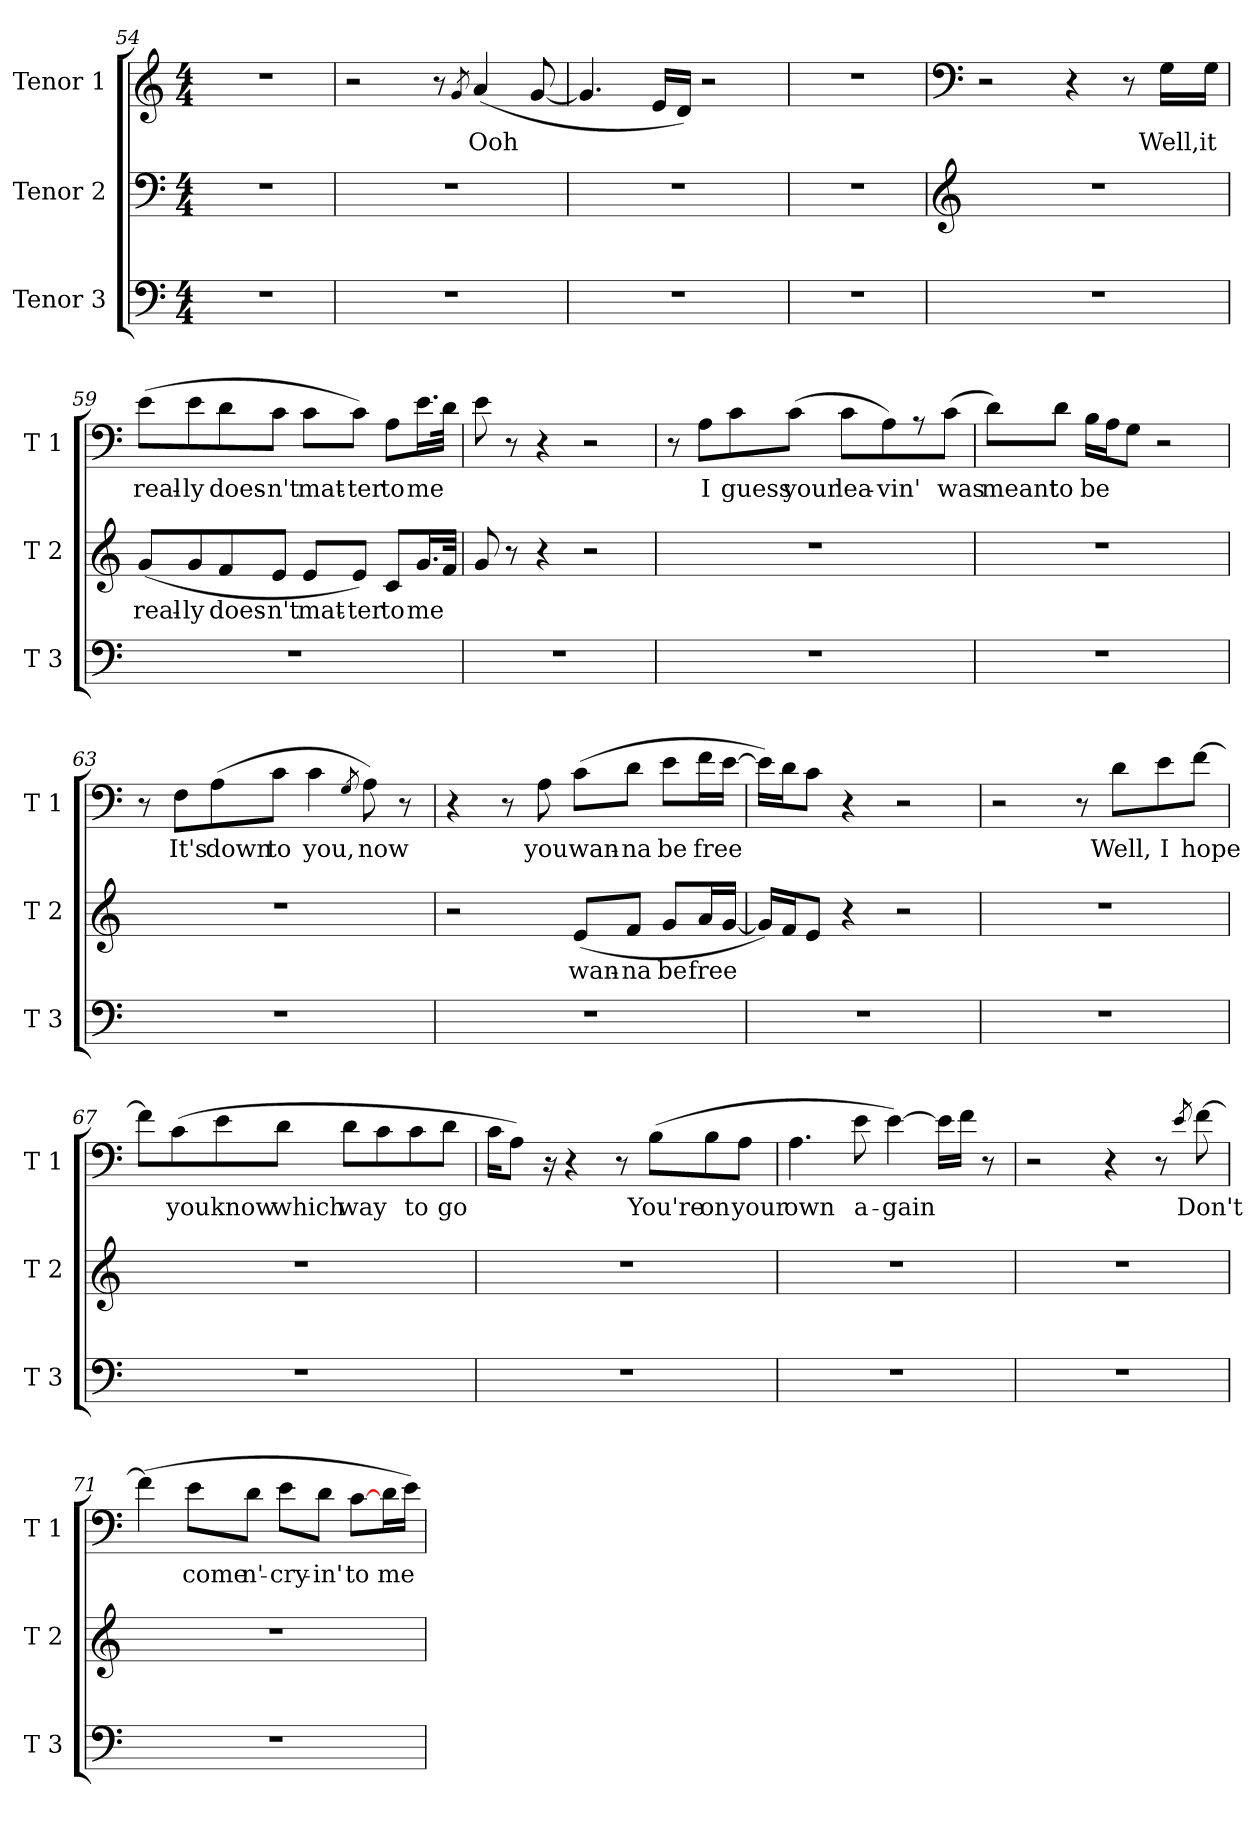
**kern	**kern	**text	**kern	**text
*part3	*part2	*part2	*part1	*part1
*staff3	*staff2	*staff2	*staff1	*staff1
*I"Tenor 3	*I"Tenor 2	*	*I"Tenor 1	*
*I'T 3	*I'T 2	*	*I'T 1	*
*clefF4	*clefF4	*	*clefG2	*
*k[]	*k[]	*	*k[]	*
*C:	*C:	*	*C:	*
*M4/4	*M4/4	*	*M4/4	*
=54	=54	=54	=54	=54
1r	1r	.	1r	.
=55	=55	=55	=55	=55
1r	1r	.	2r	.
.	.	.	8r	.
.	.	.	8qg/	.
!	!	!	!	!LO:LY:b
.	.	.	(<4a/	Ooh
.	.	.	[8g/	.
=56	=56	=56	=56	=56
1r	1r	.	4.g/]	.
.	.	.	16e/LL	.
.	.	.	16d/JJ)	.
.	.	.	2r	.
=57	=57	=57	=57	=57
1r	1r	.	1r	.
=58	=58	=58	=58	=58
*	*clefG2	*	*clefF4	*
1r	1r	.	2r	.
.	.	.	4r	.
.	.	.	8r	.
!	!	!	!	!LO:LY:b
.	.	.	16G\LL	Well,
!	!	!	!	!LO:LY:b
.	.	.	16G\JJ	it
=59	=59	=59	=59	=59
!	!	!LO:LY:b	!	!LO:LY:b
1r	(<8g/L	real-	(>8e\L	real-
!	!	!LO:LY:b	!	!LO:LY:b
.	8g/	-ly	8e\	-ly
!	!	!LO:LY:b	!	!LO:LY:b
.	8f/	does-	8d\	does-
!	!	!LO:LY:b	!	!LO:LY:b
.	8e/J	-n't	8c\J	-n't
!	!	!LO:LY:b	!	!LO:LY:b
.	8e/L	mat-	8c\L	mat-
!	!	!LO:LY:b	!	!LO:LY:b
.	8e/J)	-ter	8c\J)	-ter
!	!	!LO:LY:b	!	!LO:LY:b
.	8c/L	to	8A\L	to
!	!	!LO:LY:b	!	!LO:LY:b
.	16.g/L	me	16.e\L	me
.	32f/JJk	.	32d\JJk	.
=60	=60	=60	=60	=60
1r	8g/	.	8e\	.
.	8r	.	8r	.
.	4r	.	4r	.
.	2r	.	2r	.
=61	=61	=61	=61	=61
1r	1r	.	8r	.
!	!	!	!	!LO:LY:b
.	.	.	8A\L	I
!	!	!	!	!LO:LY:b
.	.	.	8c\	guess
!	!	!	!	!LO:LY:b
.	.	.	(>8c\J	your
!	!	!	!	!LO:LY:b
.	.	.	8c\L	lea-
!	!	!	!	!LO:LY:b
.	.	.	8A\)	-vin'
.	.	.	8r	.
!	!	!	!	!LO:LY:b
.	.	.	(>8c\J	was
=62	=62	=62	=62	=62
!	!	!	!	!LO:LY:b
1r	1r	.	8d\L)	meant
!	!	!	!	!LO:LY:b
.	.	.	8d\J	to
!	!	!	!	!LO:LY:b
.	.	.	16B\LL	be
.	.	.	16A\J	.
.	.	.	8G\J	.
.	.	.	2r	.
=63	=63	=63	=63	=63
1r	1r	.	8r	.
!	!	!	!	!LO:LY:b
.	.	.	8F\L	It's
!	!	!	!	!LO:LY:b
.	.	.	(>8A\	down
!	!	!	!	!LO:LY:b
.	.	.	8c\J	to
!	!	!	!	!LO:LY:b
.	.	.	4c\	you,
.	.	.	8qG/	.
!	!	!	!	!LO:LY:b
.	.	.	8A\)	now
.	.	.	8r	.
=64	=64	=64	=64	=64
1r	2r	.	4r	.
.	.	.	8r	.
!	!	!	!	!LO:LY:b
.	.	.	8A\	you
!	!	!LO:LY:b	!	!LO:LY:b
.	(<8e/L	wan-	(>8c\L	wan-
!	!	!LO:LY:b	!	!LO:LY:b
.	8f/J	-na	8d\J	-na
!	!	!LO:LY:b	!	!LO:LY:b
.	8g/L	be	8e\L	be
!	!	!LO:LY:b	!	!LO:LY:b
.	16a/L	free	16f\L	free
.	[16g/JJ	.	[16e\JJ	.
=65	=65	=65	=65	=65
1r	16g/LL])	.	16e\LL])	.
.	16f/J	.	16d\J	.
.	8e/J	.	8c\J	.
.	4r	.	4r	.
.	2r	.	2r	.
=66	=66	=66	=66	=66
1r	1r	.	2r	.
.	.	.	8r	.
!	!	!	!	!LO:LY:b
.	.	.	8d\L	Well,
!	!	!	!	!LO:LY:b
.	.	.	8e\	I
!	!	!	!	!LO:LY:b
.	.	.	[8f\J	hope
=67	=67	=67	=67	=67
1r	1r	.	8f\L]	.
!	!	!	!	!LO:LY:b
.	.	.	(>8c\	you
!	!	!	!	!LO:LY:b
.	.	.	8e\	know
!	!	!	!	!LO:LY:b
.	.	.	8d\J	which
!	!	!	!	!LO:LY:b
.	.	.	8d\L	way
.	.	.	8c\	.
!	!	!	!	!LO:LY:b
.	.	.	8c\	to
!	!	!	!	!LO:LY:b
.	.	.	8d\J	go
=68	=68	=68	=68	=68
1r	1r	.	16c\KL	.
.	.	.	8A\J)	.
.	.	.	16r	.
.	.	.	4r	.
.	.	.	8r	.
!	!	!	!	!LO:LY:b
.	.	.	(>8B\L	You're
!	!	!	!	!LO:LY:b
.	.	.	8B\	on
!	!	!	!	!LO:LY:b
.	.	.	8A\J	your
=69	=69	=69	=69	=69
!	!	!	!	!LO:LY:b
1r	1r	.	4.A\	own
!	!	!	!	!LO:LY:b
.	.	.	8e\	a-
!	!	!	!	!LO:LY:b
.	.	.	[4e\)	-gain
.	.	.	16e\LL]	.
.	.	.	16f\JJ	.
.	.	.	8r	.
=70	=70	=70	=70	=70
1r	1r	.	2r	.
.	.	.	4r	.
.	.	.	8r	.
.	.	.	8qe/	.
!	!	!	!	!LO:LY:b
.	.	.	[8f\	Don't
=71	=71	=71	=71	=71
1r	1r	.	(>4f\]	.
!	!	!	!	!LO:LY:b
.	.	.	8e\L	come
!	!	!	!	!LO:LY:b
.	.	.	8d\J	n'-
!	!	!	!	!LO:LY:b
.	.	.	8e\L	-cry-
!	!	!	!	!LO:LY:b
.	.	.	8d\J	-in'
!	!	!	!	!LO:LY:b
.	.	.	[8c\L	to
!	!	!	!	!LO:LY:b
.	.	.	16d\L	me
.	.	.	16e\JJ)	.
=	=	=	=	=
*-	*-	*-	*-	*-
